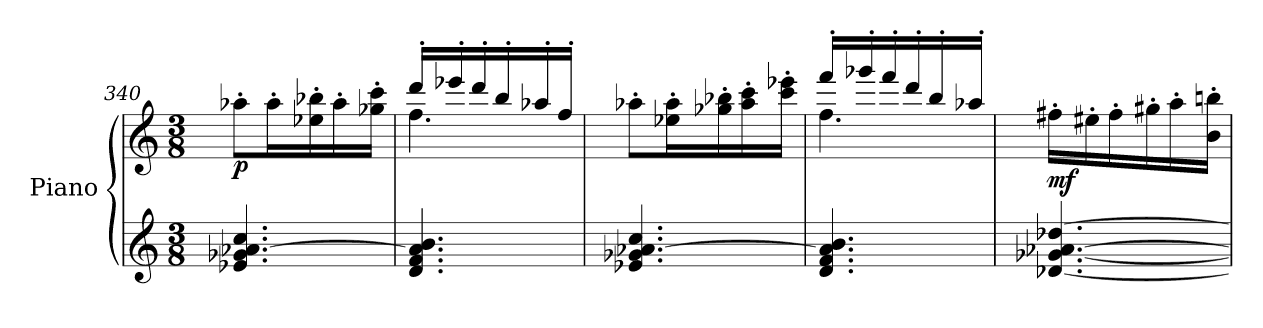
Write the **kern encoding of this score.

**kern	**kern	**dynam
*part1	*part1	*part1
*staff2	*staff1	*staff1/2
*I"Piano	*	*
*I'Pno.	*	*
*clefG2	*clefG2	*
*k[]	*k[]	*
*M3/8	*M3/8	*
=340	=340	=340
!	!	!LO:DY:b
4.e-X/ 4.g-X/ [4.a-X/ 4.cc/	8aa-X'\L	p
.	16aa-'\L	.
.	16ee-X\' 16bb-X\'	.
.	16aa-'\	.
.	16gg-X\' 16ccc\'JJ	.
=341	=341	=341
*	*^	*
4.d/ 4.f/ 4.a-/] 4.b/	16ddd'/LL	4.ff\	.
.	16eee-X'/	.	.
.	16ddd'/	.	.
.	16bb'/	.	.
.	16aa-X'/	.	.
.	16ff'/JJ	.	.
*	*v	*v	*
!!LO:LB:g=z
=342	=342	=342
4.e-X/ 4.g-X/ [4.a-X/ 4.cc/	8aa-X'\L	.
.	16ee-X\' 16aa-\'L	.
.	16gg-X\' 16bb-X\'	.
.	16aa-\' 16ccc\'	.
.	16ccc\' 16eee-X\'JJ	.
=343	=343	=343
*	*^	*
4.d/ 4.f/ 4.a-/] 4.b/	16fff'/LL	4.ff\	.
.	16ggg-X'/	.	.
.	16fff'/	.	.
.	16ddd'/	.	.
.	16bb'/	.	.
.	16aa-X'/JJ	.	.
*	*v	*v	*
=344	=344	=344
!	!	!LO:DY:b
[4.d-X/ [4.g-X/ [4.a-X/ [4.dd-X/	16ff#X'\LL	mf
.	16ee#X'\	.
.	16ff#'\	.
.	16gg#X'\	.
.	16aa'\	.
.	16b\' 16bbn\'JJ	.
=	=	=
*-	*-	*-
